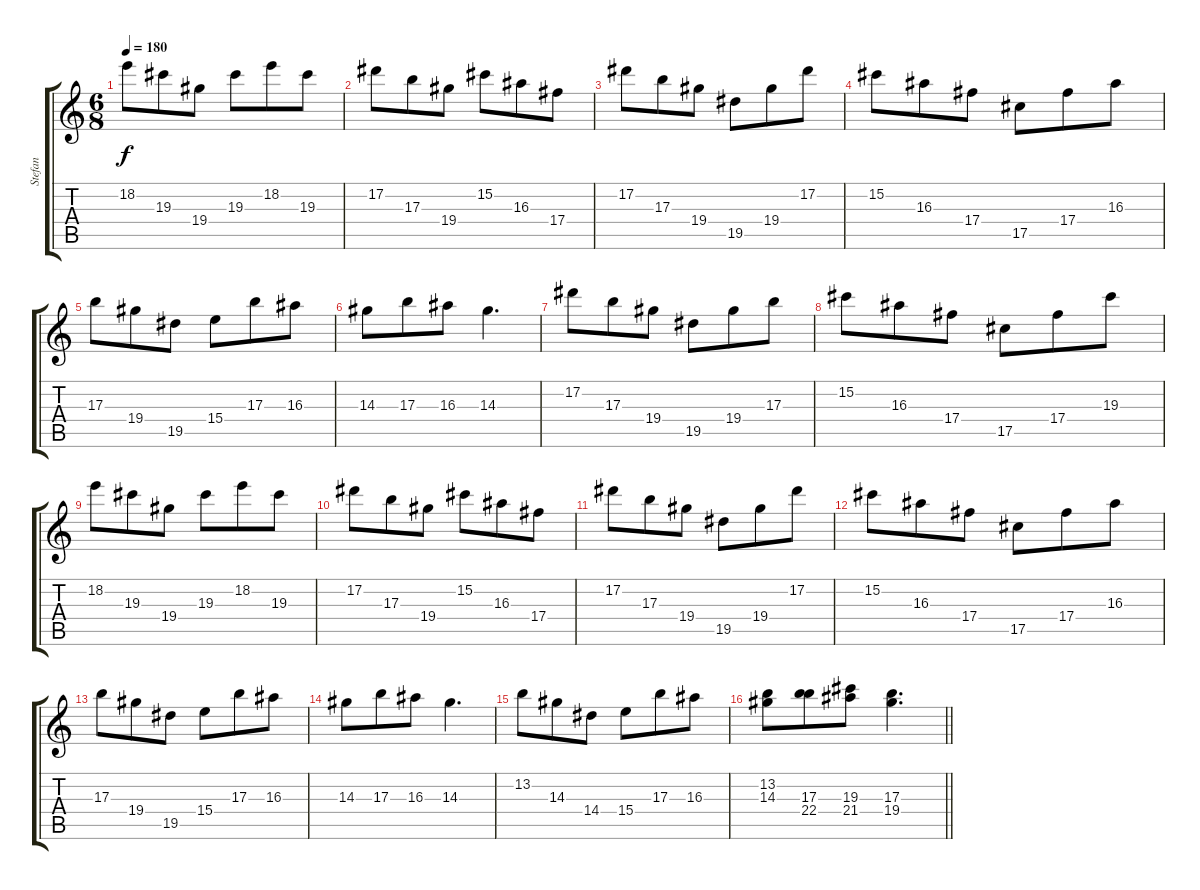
\track ("Stefan" "Stefan") {instrument overdrivenguitar}
\staff {score tabs}
\tuning (Eb4 Bb3 Gb3 Db3 Ab2 Eb2) {hide}
\ts (6 8)
\tempo 180
\clef g2
\ks c
18.2.8{dy f} 19.3.8 19.4.8 19.3.8 18.2.8 19.3.8 |
17.2.8 17.3.8 19.4.8 15.2.8 16.3.8 17.4.8 |
17.2.8 17.3.8 19.4.8 19.5.8 19.4.8 17.2.8 |
15.2.8 16.3.8 17.4.8 17.5.8 17.4.8 16.3.8 |
17.3.8 19.4.8 19.5.8 15.4.8 17.3.8 16.3.8 |
14.3.8 17.3.8 16.3.8 14.3.4{d} |
17.2.8 17.3.8 19.4.8 19.5.8 19.4.8 17.3.8 |
15.2.8 16.3.8 17.4.8 17.5.8 17.4.8 19.3.8 |
18.2.8 19.3.8 19.4.8 19.3.8 18.2.8 19.3.8 |
17.2.8 17.3.8 19.4.8 15.2.8 16.3.8 17.4.8 |
17.2.8 17.3.8 19.4.8 19.5.8 19.4.8 17.2.8 |
15.2.8 16.3.8 17.4.8 17.5.8 17.4.8 16.3.8 |
17.3.8 19.4.8 19.5.8 15.4.8 17.3.8 16.3.8 |
14.3.8 17.3.8 16.3.8 14.3.4{d} |
13.2.8 14.3.8 14.4.8 15.4.8 17.3.8 16.3.8 |
\barLineRight lightlight
(13.2 14.3).8 (17.3 22.4).8 (19.3 21.4).8 (17.3 19.4).4{d}
